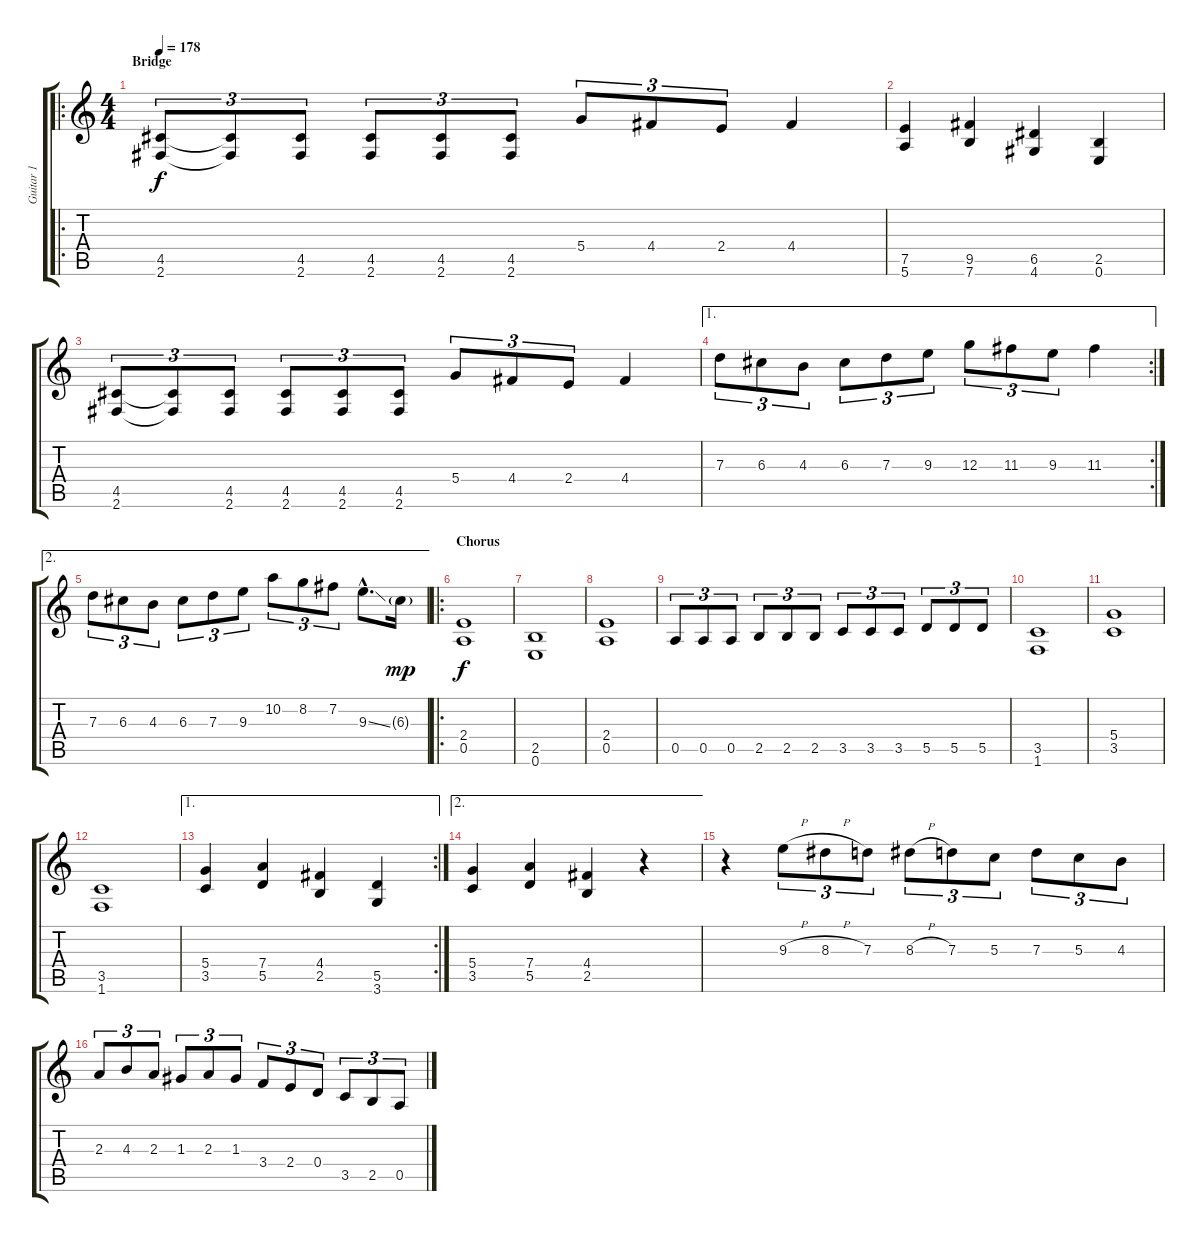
\track ("Guitar 1" "Guitar 1") {instrument distortionguitar}
\staff {score tabs}
\tuning (E4 B3 G3 D3 A2 E2) {hide}
\ro
\ts (4 4)
\section ("" "Bridge")
\tempo 178
\clef g2
\ks c
(4.5 2.6).8{tu (3 2) dy f volume 13} (4.5{t} 2.6{t}).8{tu (3 2)} (4.5 2.6).8{tu (3 2)} (4.5 2.6).8{tu (3 2)} (4.5 2.6).8{tu (3 2)} (4.5 2.6).8{tu (3 2)} 5.4.8{tu (3 2)} 4.4.8{tu (3 2)} 2.4.8{tu (3 2)} 4.4.4 |
(7.5 5.6).4 (9.5 7.6).4 (6.5 4.6).4 (2.5 0.6).4 |
(4.5 2.6).8{tu (3 2)} (4.5{t} 2.6{t}).8{tu (3 2)} (4.5 2.6).8{tu (3 2)} (4.5 2.6).8{tu (3 2)} (4.5 2.6).8{tu (3 2)} (4.5 2.6).8{tu (3 2)} 5.4.8{tu (3 2)} 4.4.8{tu (3 2)} 2.4.8{tu (3 2)} 4.4.4 |
\ae 1
\rc 2
7.3.8{tu (3 2) volume 11} 6.3.8{tu (3 2)} 4.3.8{tu (3 2)} 6.3.8{tu (3 2)} 7.3.8{tu (3 2)} 9.3.8{tu (3 2)} 12.3.8{tu (3 2)} 11.3.8{tu (3 2)} 9.3.8{tu (3 2)} 11.3.4 |
\ae 2
7.3.8{tu (3 2) volume 11} 6.3.8{tu (3 2)} 4.3.8{tu (3 2)} 6.3.8{tu (3 2)} 7.3.8{tu (3 2)} 9.3.8{tu (3 2)} 10.2.8{tu (3 2)} 8.2.8{tu (3 2)} 7.2.8{tu (3 2)} 9.3{ss hac}.8{d} 6.3{g}.16{dy mp volume 0} |
\ro
\section ("" "Chorus")
(2.4 0.5).1{dy f volume 13} |
(2.5 0.6).1 |
(2.4 0.5).1 |
0.5.8{tu (3 2)} 0.5.8{tu (3 2)} 0.5.8{tu (3 2)} 2.5.8{tu (3 2)} 2.5.8{tu (3 2)} 2.5.8{tu (3 2)} 3.5.8{tu (3 2)} 3.5.8{tu (3 2)} 3.5.8{tu (3 2)} 5.5.8{tu (3 2)} 5.5.8{tu (3 2)} 5.5.8{tu (3 2)} |
(3.5 1.6).1 |
(5.4 3.5).1 |
(3.5 1.6).1 |
\ae 1
\rc 2
(5.4 3.5).4 (7.4 5.5).4 (4.4 2.5).4 (5.5 3.6).4 |
\ae 2
(5.4 3.5).4 (7.4 5.5).4 (4.4 2.5).4 r.4 |
r.4 9.3{h}.8{tu (3 2)} 8.3{h}.8{tu (3 2)} 7.3.8{tu (3 2)} 8.3{h}.8{tu (3 2)} 7.3.8{tu (3 2)} 5.3.8{tu (3 2)} 7.3.8{tu (3 2)} 5.3.8{tu (3 2)} 4.3.8{tu (3 2)} |
2.3.8{tu (3 2)} 4.3.8{tu (3 2)} 2.3.8{tu (3 2)} 1.3.8{tu (3 2)} 2.3.8{tu (3 2)} 1.3.8{tu (3 2)} 3.4.8{tu (3 2)} 2.4.8{tu (3 2)} 0.4.8{tu (3 2)} 3.5.8{tu (3 2)} 2.5.8{tu (3 2)} 0.5.8{tu (3 2)}
